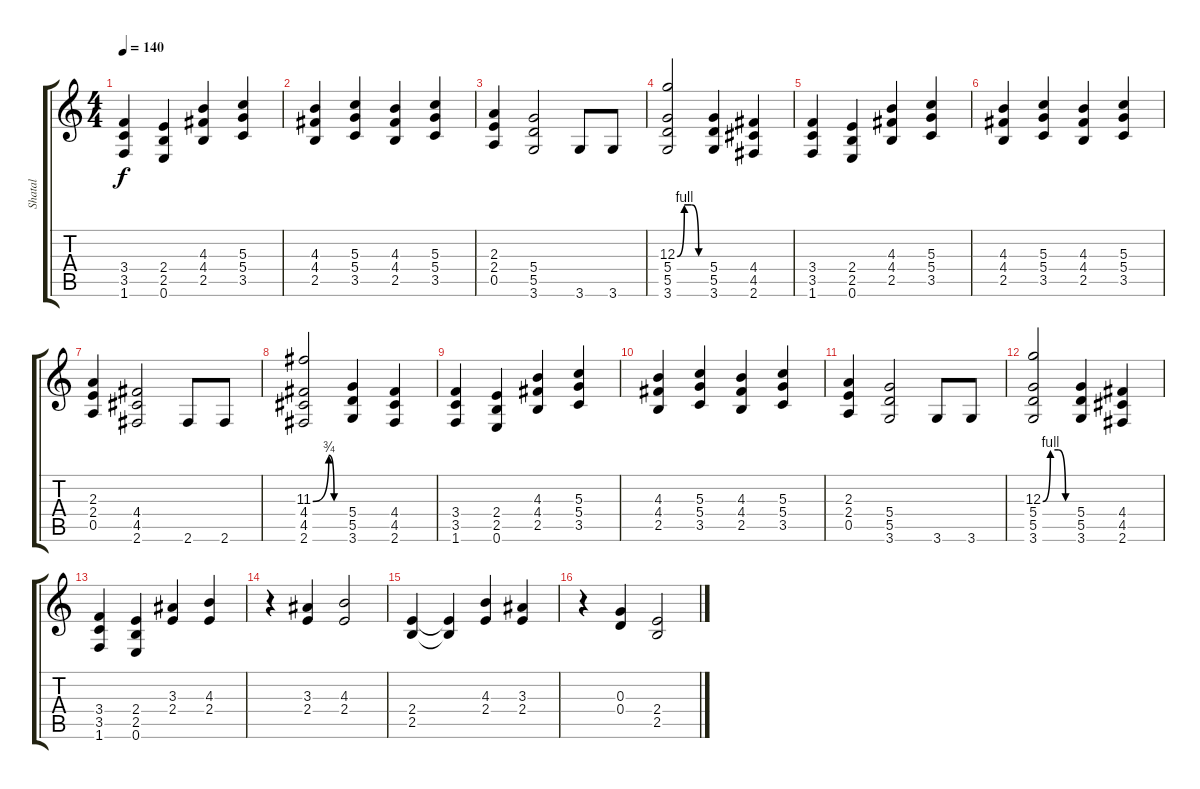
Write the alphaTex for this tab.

\track ("Shatal" "Shatal") {instrument distortionguitar}
\staff {score tabs}
\tuning (E4 B3 G3 D3 A2 E2) {hide}
\ts (4 4)
\tempo 140
\clef g2
\ks c
(3.4 3.5 1.6).4{dy f} (2.4 2.5 0.6).4 (4.3 4.4 2.5).4 (5.3 5.4 3.5).4 |
(4.3 4.4 2.5).4 (5.3 5.4 3.5).4 (4.3 4.4 2.5).4 (5.3 5.4 3.5).4 |
(2.3 2.4 0.5).4 (5.4 5.5 3.6).2 3.6.8 3.6.8 |
(12.3{be (custom 0 0 15 4 30 4 45 0 60 0)} 5.4 5.5 3.6).2 (5.4 5.5 3.6).4 (4.4 4.5 2.6).4 |
(3.4 3.5 1.6).4 (2.4 2.5 0.6).4 (4.3 4.4 2.5).4 (5.3 5.4 3.5).4 |
(4.3 4.4 2.5).4 (5.3 5.4 3.5).4 (4.3 4.4 2.5).4 (5.3 5.4 3.5).4 |
(2.3 2.4 0.5).4 (4.4 4.5 2.6).2 2.6.8 2.6.8 |
(11.3{be (custom 0 0 30 3 40 0 45 0 60 0)} 4.4 4.5 2.6).2 (5.4 5.5 3.6).4 (4.4 4.5 2.6).4 |
(3.4 3.5 1.6).4 (2.4 2.5 0.6).4 (4.3 4.4 2.5).4 (5.3 5.4 3.5).4 |
(4.3 4.4 2.5).4 (5.3 5.4 3.5).4 (4.3 4.4 2.5).4 (5.3 5.4 3.5).4 |
(2.3 2.4 0.5).4 (5.4 5.5 3.6).2 3.6.8 3.6.8 |
(12.3{be (custom 0 0 15 4 30 4 45 0 60 0)} 5.4 5.5 3.6).2 (5.4 5.5 3.6).4 (4.4 4.5 2.6).4 |
(3.4 3.5 1.6).4 (2.4 2.5 0.6).4 (3.3 2.4).4 (4.3 2.4).4 |
r.4 (3.3 2.4).4 (4.3 2.4).2 |
(2.4 2.5).4 (2.4{t} 2.5{t}).4 (4.3 2.4).4 (3.3 2.4).4 |
r.4 (0.3 0.4).4 (2.4 2.5).2
